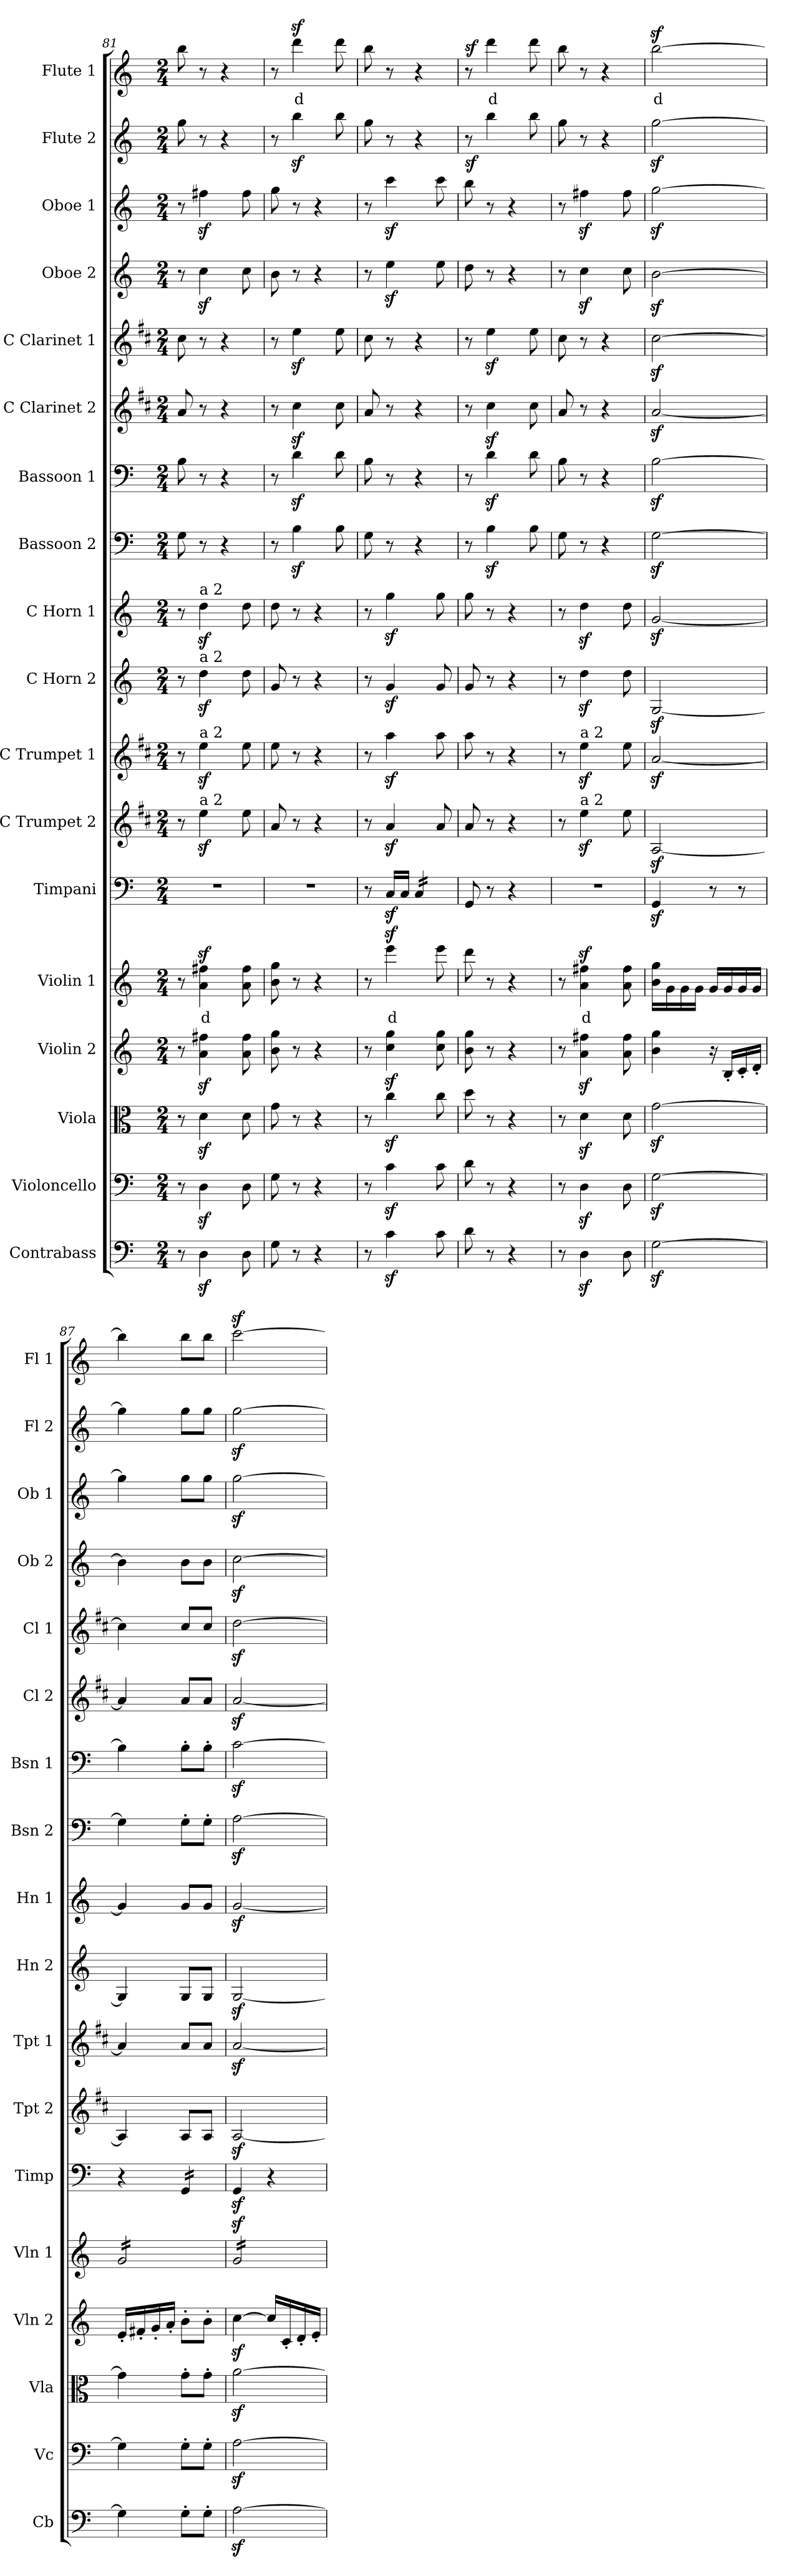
**kern	**kern	**kern	**kern	**kern	**text	**kern	**kern	**kern	**kern	**kern	**kern	**kern	**kern	**kern	**kern	**kern	**kern	**dynam	**kern	**text	**dynam
*part18	*part17	*part16	*part15	*part14	*part14	*part13	*part12	*part11	*part10	*part9	*part8	*part7	*part6	*part5	*part4	*part3	*part2	*part2	*part1	*part1	*part1
*staff18	*staff17	*staff16	*staff15	*staff14	*staff14	*staff13	*staff12	*staff11	*staff10	*staff9	*staff8	*staff7	*staff6	*staff5	*staff4	*staff3	*staff2	*staff2	*staff1	*staff1	*staff1
*I"Contrabass	*I"Violoncello	*I"Viola	*I"Violin 2	*I"Violin 1	*	*I"Timpani	*I"C Trumpet 2	*I"C Trumpet 1	*I"C Horn 2	*I"C Horn 1	*I"Bassoon 2	*I"Bassoon 1	*I"C Clarinet 2	*I"C Clarinet 1	*I"Oboe 2	*I"Oboe 1	*I"Flute 2	*	*I"Flute 1	*	*
*I'Cb	*I'Vc	*I'Vla	*I'Vln 2	*I'Vln 1	*	*I'Timp	*I'Tpt 2	*I'Tpt 1	*I'Hn 2	*I'Hn 1	*I'Bsn 2	*I'Bsn 1	*I'Cl 2	*I'Cl 1	*I'Ob 2	*I'Ob 1	*I'Fl 2	*	*I'Fl 1	*	*
*clefF4	*clefF4	*clefC3	*clefG2	*clefG2	*	*clefF4	*clefG2	*clefG2	*clefG2	*clefG2	*clefF4	*clefF4	*clefG2	*clefG2	*clefG2	*clefG2	*clefG2	*	*clefG2	*	*
*ITrd7c12	*	*	*	*	*	*	*ITrd1c2	*ITrd1c2	*ITrd7c12	*ITrd7c12	*	*	*ITrd1c2	*ITrd1c2	*	*	*	*	*	*	*
*k[]	*k[]	*k[]	*k[]	*k[]	*	*k[]	*k[]	*k[]	*k[]	*k[]	*k[]	*k[]	*k[]	*k[]	*k[]	*k[]	*k[]	*	*k[]	*	*
*M2/4	*M2/4	*M2/4	*M2/4	*M2/4	*	*M2/4	*M2/4	*M2/4	*M2/4	*M2/4	*M2/4	*M2/4	*M2/4	*M2/4	*M2/4	*M2/4	*M2/4	*	*M2/4	*	*
=81	=81	=81	=81	=81	=81	=81	=81	=81	=81	=81	=81	=81	=81	=81	=81	=81	=81	=81	=81	=81	=81
8r	8r	8r	8r	8r	.	2r	8r	8r	8r	8r	8G\	8B\	8g/	8b\	8r	8r	8gg\	.	8bb\	.	.
!	!	!	!	!	!	!	!	!	!	!LO:TX:a:t=a 2	!	!	!	!	!	!	!	!	!	!	!
!	!	!	!	!	!	!	!	!	!LO:TX:a:t=a 2	!	!	!	!	!	!	!	!	!	!	!	!
!	!	!	!	!	!	!	!	!LO:TX:a:t=a 2	!	!	!	!	!	!	!	!	!	!	!	!	!
!	!	!	!	!	!	!	!LO:TX:a:t=a 2	!	!	!	!	!	!	!	!	!	!	!	!	!	!
!	!	!	!	!	!LO:LY:b:color=#FF0000	!	!	!	!	!	!	!	!	!	!	!	!	!	!	!	!
4DDz<\	4Dz<\	4dz<\	4a\z< 4ff#X\z<	4a\z< 4ff#X\z<	d	.	4ddz<\	4ddz<\	4dz<\	4dz<\	8r	8r	8r	8r	4ccz<\	4ff#Xz<\	8r	.	8r	.	.
.	.	.	.	.	.	.	.	.	.	.	4r	4r	4r	4r	.	.	4r	.	4r	.	.
8DD\	8D\	8d\	8a\ 8ff#\	8a\ 8ff#\	.	.	8dd\	8dd\	8d\	8d\	.	.	.	.	8cc\	8ff#\	.	.	.	.	.
=82	=82	=82	=82	=82	=82	=82	=82	=82	=82	=82	=82	=82	=82	=82	=82	=82	=82	=82	=82	=82	=82
8GG\	8G\	8g\	8b\ 8gg\	8b\ 8gg\	.	2r	8g/	8dd\	8G/	8d\	8r	8r	8r	8r	8b\	8gg\	8r	.	8r	.	.
!	!	!	!	!	!	!	!	!	!	!	!	!	!	!	!	!	!	!	!	!LO:LY:b:color=#FF0000	!
8r	8r	8r	8r	8r	.	.	8r	8r	8r	8r	4Bz<\	4dz<\	4bz<\	4ddz<\	8r	8r	4bbz<\	.	4dddz<\	d	.
4r	4r	4r	4r	4r	.	.	4r	4r	4r	4r	.	.	.	.	4r	4r	.	.	.	.	.
.	.	.	.	.	.	.	.	.	.	.	8B\	8d\	8b\	8dd\	.	.	8bb\	.	8ddd\	.	.
=83	=83	=83	=83	=83	=83	=83	=83	=83	=83	=83	=83	=83	=83	=83	=83	=83	=83	=83	=83	=83	=83
8r	8r	8r	8r	8r	.	8r	8r	8r	8r	8r	8G\	8B\	8g/	8b\	8r	8r	8gg\	.	8bb\	.	.
!	!	!	!	!	!LO:LY:b:color=#FF0000	!	!	!	!	!	!	!	!	!	!	!	!	!	!	!	!
4Cz<\	4cz<\	4ccz<\	4cc\z< 4gg\z<	4eeez<\	d	16Cz</LL	4gz</	4ggz<\	4Gz</	4gz<\	8r	8r	8r	8r	4eez<\	4cccz<\	8r	.	8r	.	.
.	.	.	.	.	.	16C/JJ	.	.	.	.	.	.	.	.	.	.	.	.	.	.	.
*	*	*	*	*	*	*tremolo	*	*	*	*	*	*	*	*	*	*	*	*	*	*	*
.	.	.	.	.	.	16C/LL	.	.	.	.	4r	4r	4r	4r	.	.	4r	.	4r	.	.
.	.	.	.	.	.	16C/	.	.	.	.	.	.	.	.	.	.	.	.	.	.	.
8C\	8c\	8cc\	8cc\ 8gg\	8eee\	.	16C/	8g/	8gg\	8G/	8g\	.	.	.	.	8ee\	8ccc\	.	.	.	.	.
.	.	.	.	.	.	16C/JJ	.	.	.	.	.	.	.	.	.	.	.	.	.	.	.
*	*	*	*	*	*	*Xtremolo	*	*	*	*	*	*	*	*	*	*	*	*	*	*	*
=84	=84	=84	=84	=84	=84	=84	=84	=84	=84	=84	=84	=84	=84	=84	=84	=84	=84	=84	=84	=84	=84
!	!	!	!	!	!	!	!	!	!	!	!	!	!	!	!	!	!	!LO:DY:b	!	!	!LO:DY:b
8D\	8d\	8dd\	8b\ 8gg\	8ddd\	.	8GG/	8g/	8gg\	8G/	8g\	8r	8r	8r	8r	8dd\	8bb\	8r	sf	8r	.	sf
!	!	!	!	!	!	!	!	!	!	!	!	!	!	!	!	!	!	!	!	!LO:LY:b:color=#FF0000	!
8r	8r	8r	8r	8r	.	8r	8r	8r	8r	8r	4Bz<\	4dz<\	4bz<\	4ddz<\	8r	8r	4bb\	.	4ddd\	d	.
4r	4r	4r	4r	4r	.	4r	4r	4r	4r	4r	.	.	.	.	4r	4r	.	.	.	.	.
.	.	.	.	.	.	.	.	.	.	.	8B\	8d\	8b\	8dd\	.	.	8bb\	.	8ddd\	.	.
=85	=85	=85	=85	=85	=85	=85	=85	=85	=85	=85	=85	=85	=85	=85	=85	=85	=85	=85	=85	=85	=85
8r	8r	8r	8r	8r	.	2r	8r	8r	8r	8r	8G\	8B\	8g/	8b\	8r	8r	8gg\	.	8bb\	.	.
!	!	!	!	!	!	!	!	!LO:TX:a:t=a 2	!	!	!	!	!	!	!	!	!	!	!	!	!
!	!	!	!	!	!	!	!LO:TX:a:t=a 2	!	!	!	!	!	!	!	!	!	!	!	!	!	!
!	!	!	!	!	!LO:LY:b:color=#FF0000	!	!	!	!	!	!	!	!	!	!	!	!	!	!	!	!
4DDz<\	4Dz<\	4dz<\	4a\z< 4ff#X\z<	4a\z< 4ff#X\z<	d	.	4ddz<\	4ddz<\	4dz<\	4dz<\	8r	8r	8r	8r	4ccz<\	4ff#Xz<\	8r	.	8r	.	.
.	.	.	.	.	.	.	.	.	.	.	4r	4r	4r	4r	.	.	4r	.	4r	.	.
8DD\	8D\	8d\	8a\ 8ff#\	8a\ 8ff#\	.	.	8dd\	8dd\	8d\	8d\	.	.	.	.	8cc\	8ff#\	.	.	.	.	.
=86	=86	=86	=86	=86	=86	=86	=86	=86	=86	=86	=86	=86	=86	=86	=86	=86	=86	=86	=86	=86	=86
!	!	!	!	!	!	!	!	!	!	!	!	!	!	!	!	!	!	!	!	!LO:LY:b:color=#FF0000	!
[2GGz<\	[2Gz<\	[2gz<\	4b\ 4gg\	16b\ 16gg\LL	.	4GGz</	[2Gz</	[2gz</	[2GGz</	[2Gz</	[2Gz<\	[2Bz<\	[2gz</	[2bz<\	[2bz<\	[2ggz<\	[2ggz<\	.	[2bbz<\	d	.
.	.	.	.	16g\	.	.	.	.	.	.	.	.	.	.	.	.	.	.	.	.	.
.	.	.	.	16g\	.	.	.	.	.	.	.	.	.	.	.	.	.	.	.	.	.
.	.	.	.	16g\JJ	.	.	.	.	.	.	.	.	.	.	.	.	.	.	.	.	.
.	.	.	16r	16g/LL	.	8r	.	.	.	.	.	.	.	.	.	.	.	.	.	.	.
.	.	.	16B'/LL	16g/	.	.	.	.	.	.	.	.	.	.	.	.	.	.	.	.	.
.	.	.	16c'/	16g/	.	8r	.	.	.	.	.	.	.	.	.	.	.	.	.	.	.
.	.	.	16d'/JJ	16g/JJ	.	.	.	.	.	.	.	.	.	.	.	.	.	.	.	.	.
=87	=87	=87	=87	=87	=87	=87	=87	=87	=87	=87	=87	=87	=87	=87	=87	=87	=87	=87	=87	=87	=87
*	*	*	*	*tremolo	*	*	*	*	*	*	*	*	*	*	*	*	*	*	*	*	*
4GG\]	4G\]	4g\]	16e'/LL	16g/LL	.	4r	4G/]	4g/]	4GG/]	4G/]	4G\]	4B\]	4g/]	4b\]	4b\]	4gg\]	4gg\]	.	4bb\]	.	.
.	.	.	16f#X'/	16g/	.	.	.	.	.	.	.	.	.	.	.	.	.	.	.	.	.
.	.	.	16g'/	16g/	.	.	.	.	.	.	.	.	.	.	.	.	.	.	.	.	.
.	.	.	16a'/JJ	16g/	.	.	.	.	.	.	.	.	.	.	.	.	.	.	.	.	.
*	*	*	*	*	*	*tremolo	*	*	*	*	*	*	*	*	*	*	*	*	*	*	*
8GG'\L	8G'\L	8g'\L	8b'\L	16g/	.	16GG/LL	8G/L	8g/L	8GG/L	8G/L	8G'\L	8B'\L	8g/L	8b/L	8b\L	8gg\L	8gg\L	.	8bb\L	.	.
.	.	.	.	16g/	.	16GG/	.	.	.	.	.	.	.	.	.	.	.	.	.	.	.
8GG'\J	8G'\J	8g'\J	8b'\J	16g/	.	16GG/	8G/J	8g/J	8GG/J	8G/J	8G'\J	8B'\J	8g/J	8b/J	8b\J	8gg\J	8gg\J	.	8bb\J	.	.
.	.	.	.	16g/JJ	.	16GG/JJ	.	.	.	.	.	.	.	.	.	.	.	.	.	.	.
*	*	*	*	*	*	*Xtremolo	*	*	*	*	*	*	*	*	*	*	*	*	*	*	*
=88	=88	=88	=88	=88	=88	=88	=88	=88	=88	=88	=88	=88	=88	=88	=88	=88	=88	=88	=88	=88	=88
[2AAz<\	[2Az<\	[2az<\	[4ccz<\	16gz</LL	.	4GGz</	[2Gz</	[2gz</	[2GGz</	[2Gz</	[2Az<\	[2cz<\	[2gz</	[2ccz<\	[2ccz<\	[2ggz<\	[2ggz<\	.	[2cccz<\	.	.
.	.	.	.	16gz</	.	.	.	.	.	.	.	.	.	.	.	.	.	.	.	.	.
.	.	.	.	16gz</	.	.	.	.	.	.	.	.	.	.	.	.	.	.	.	.	.
.	.	.	.	16gz</	.	.	.	.	.	.	.	.	.	.	.	.	.	.	.	.	.
.	.	.	16cc/LL]	16gz</	.	4r	.	.	.	.	.	.	.	.	.	.	.	.	.	.	.
.	.	.	16c'/	16gz</	.	.	.	.	.	.	.	.	.	.	.	.	.	.	.	.	.
.	.	.	16d'/	16gz</	.	.	.	.	.	.	.	.	.	.	.	.	.	.	.	.	.
.	.	.	16e'/JJ	16gz</JJ	.	.	.	.	.	.	.	.	.	.	.	.	.	.	.	.	.
*	*	*	*	*Xtremolo	*	*	*	*	*	*	*	*	*	*	*	*	*	*	*	*	*
=	=	=	=	=	=	=	=	=	=	=	=	=	=	=	=	=	=	=	=	=	=
*-	*-	*-	*-	*-	*-	*-	*-	*-	*-	*-	*-	*-	*-	*-	*-	*-	*-	*-	*-	*-	*-
